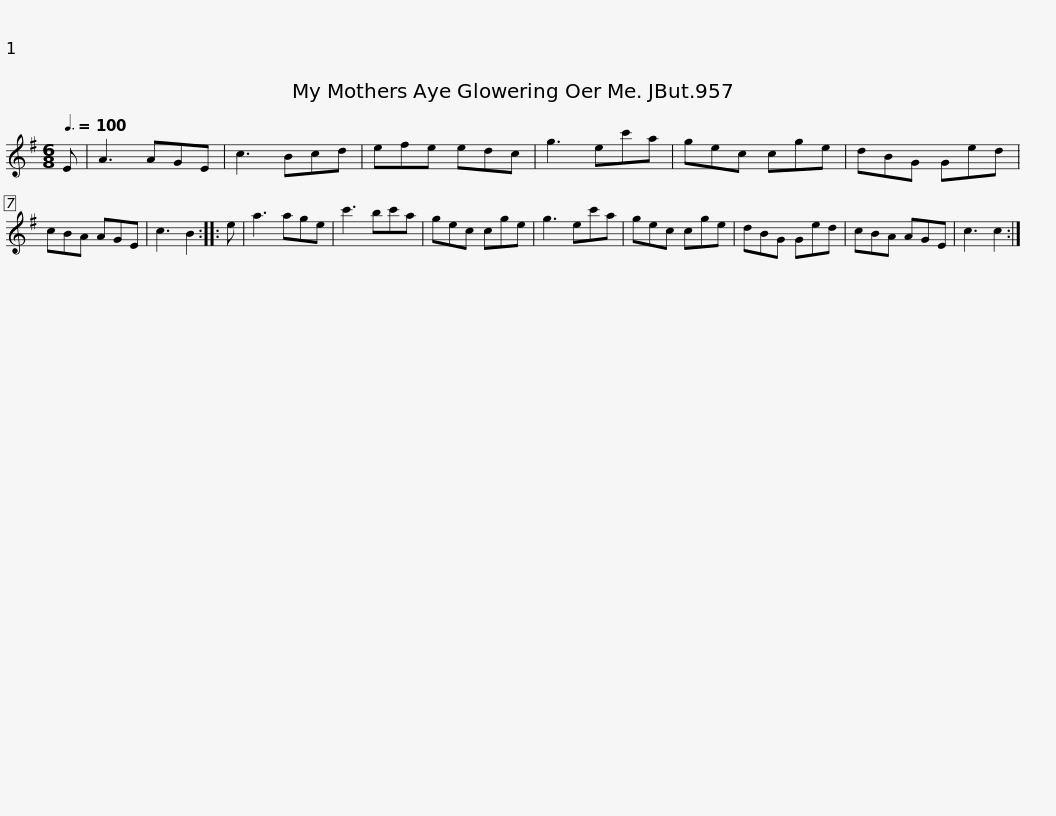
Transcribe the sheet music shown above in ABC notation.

X:1
L:1/8
Q:3/8=100
M:6/8
I:linebreak $
K:G
V:1 treble
V:1
 E | A3 AGE | c3 Bcd | efe edc | g3 ec'a | %5
 gec cge | dBG Ged | cBA AGE | c3 B2 ::$ e | %10
 a3 age | c'3 bc'a | gec cge | g3 ec'a | gec cge | %15
 dBG Ged | cBA AGE | c3 c2 :| %18
